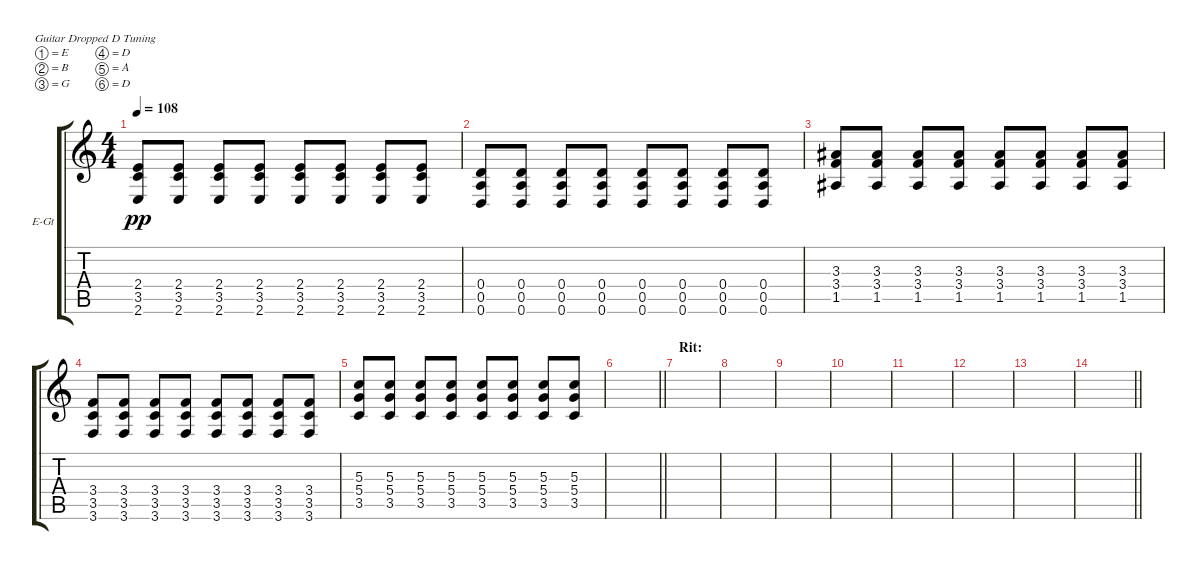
\bracketExtendMode groupsimilarinstruments
\firstSystemTrackNameOrientation horizontal
\otherSystemsTrackNameOrientation horizontal
\track ("Electric Guitar" "E-Gt") {instrument electricguitarclean}
\staff {score tabs}
\tuning (E4 B3 G3 D3 A2 D2)
\ts (4 4)
\tempo 108
\clef g2
\scale
0.333333
\ks c
(2.4 3.5 2.6).8{dy pp} (2.4 3.5 2.6).8 (2.4 3.5 2.6).8 (2.4 3.5 2.6).8 (2.4 3.5 2.6).8 (2.4 3.5 2.6).8 (2.4 3.5 2.6).8 (2.4 3.5 2.6).8 |
\scale
0.333333 (0.4 0.5 0.6).8 (0.4 0.5 0.6).8 (0.4 0.5 0.6).8 (0.4 0.5 0.6).8 (0.4 0.5 0.6).8 (0.4 0.5 0.6).8 (0.4 0.5 0.6).8 (0.4 0.5 0.6).8 |
\scale
0.333333 (3.3 3.4 1.5).8 (3.3 3.4 1.5).8 (3.3 3.4 1.5).8 (3.3 3.4 1.5).8 (3.3 3.4 1.5).8 (3.3 3.4 1.5).8 (3.3 3.4 1.5).8 (3.3 3.4 1.5).8 |
\scale
0.333333 (3.4 3.5 3.6).8 (3.4 3.5 3.6).8 (3.4 3.5 3.6).8 (3.4 3.5 3.6).8 (3.4 3.5 3.6).8 (3.4 3.5 3.6).8 (3.4 3.5 3.6).8 (3.4 3.5 3.6).8 |
\scale
0.333333 (5.3 5.4 3.5).8 (5.3 5.4 3.5).8 (5.3 5.4 3.5).8 (5.3 5.4 3.5).8 (5.3 5.4 3.5).8 (5.3 5.4 3.5).8 (5.3 5.4 3.5).8 (5.3 5.4 3.5).8 |
\scale
0.333333
\barLineRight lightlight
|
\section ("" "Rit:")
\scale
0.333333 |
\scale
0.333333 |
\scale
0.333333 |
\scale
0.333333 |
\scale
0.333333 |
\scale
0.333333 |
\scale
0.333333 |
\scale
0.333333
\barLineRight lightlight
|
\scale
0.333333 |
\scale
0.333333
